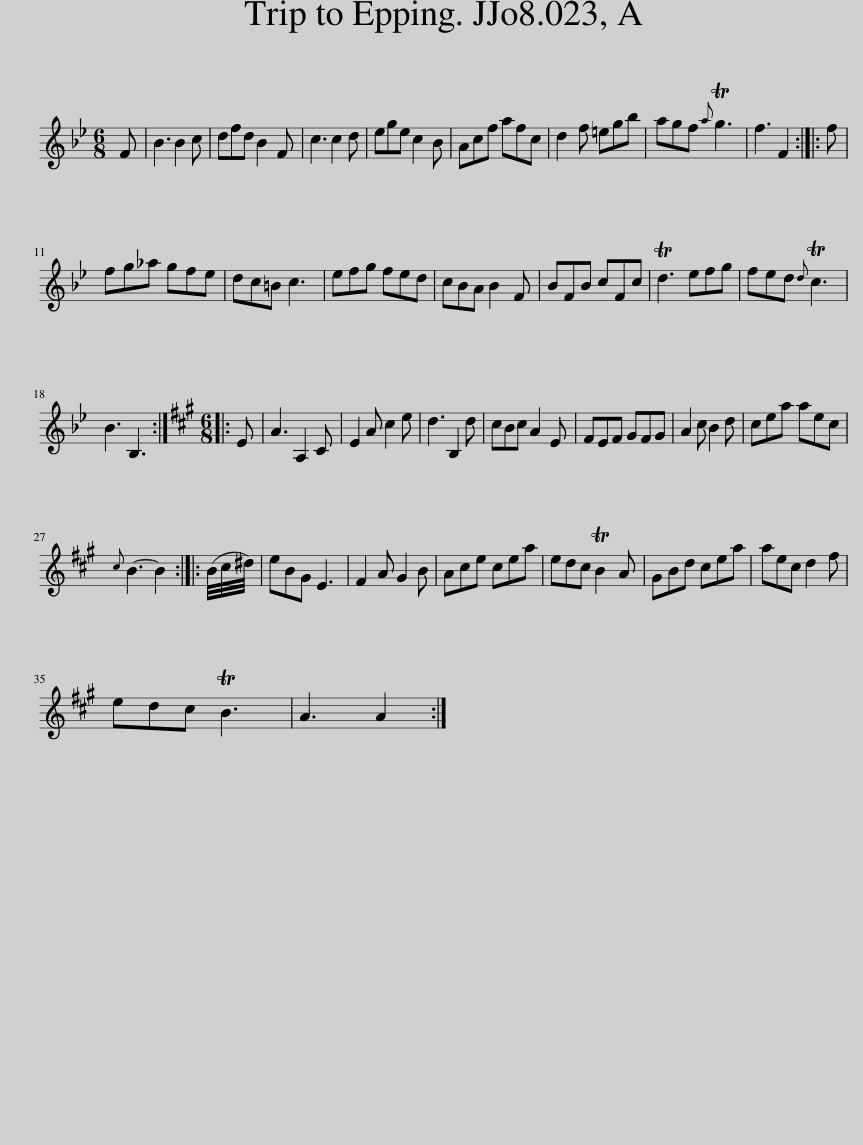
X:1
L:1/8
M:6/8
I:linebreak $
K:Bb
V:1 treble
V:1
 F | B3 B2 c | dfd B2 F | c3 c2 d | ege c2 B | %5
 Acf afc | d2 f =egb | agf{a} Tg3 | f3 F2 :: f |$ %10
 fg_a gfe | dc=B c3 | efg fed | cBA B2 F | BFB cFc | %15
 Td3 efg | fed{d} Tc3 |$ B3 B,3 ::[K:A][M:6/8] E | A3 A,2 C | %20
 E2 A c2 e | d3 B,2 d | cBc A2 E | FEF GFG | A2 c B2 d | %25
 cea aec |${c} B3- B2 :: (B/4c/4^d/4) | eBG E3 | F2 A G2 B | %30
 Ace cea | edc TB2 A | GBd cea | aec d2 f |$ edc TB3 | %35
 A3 A2 :| %36
